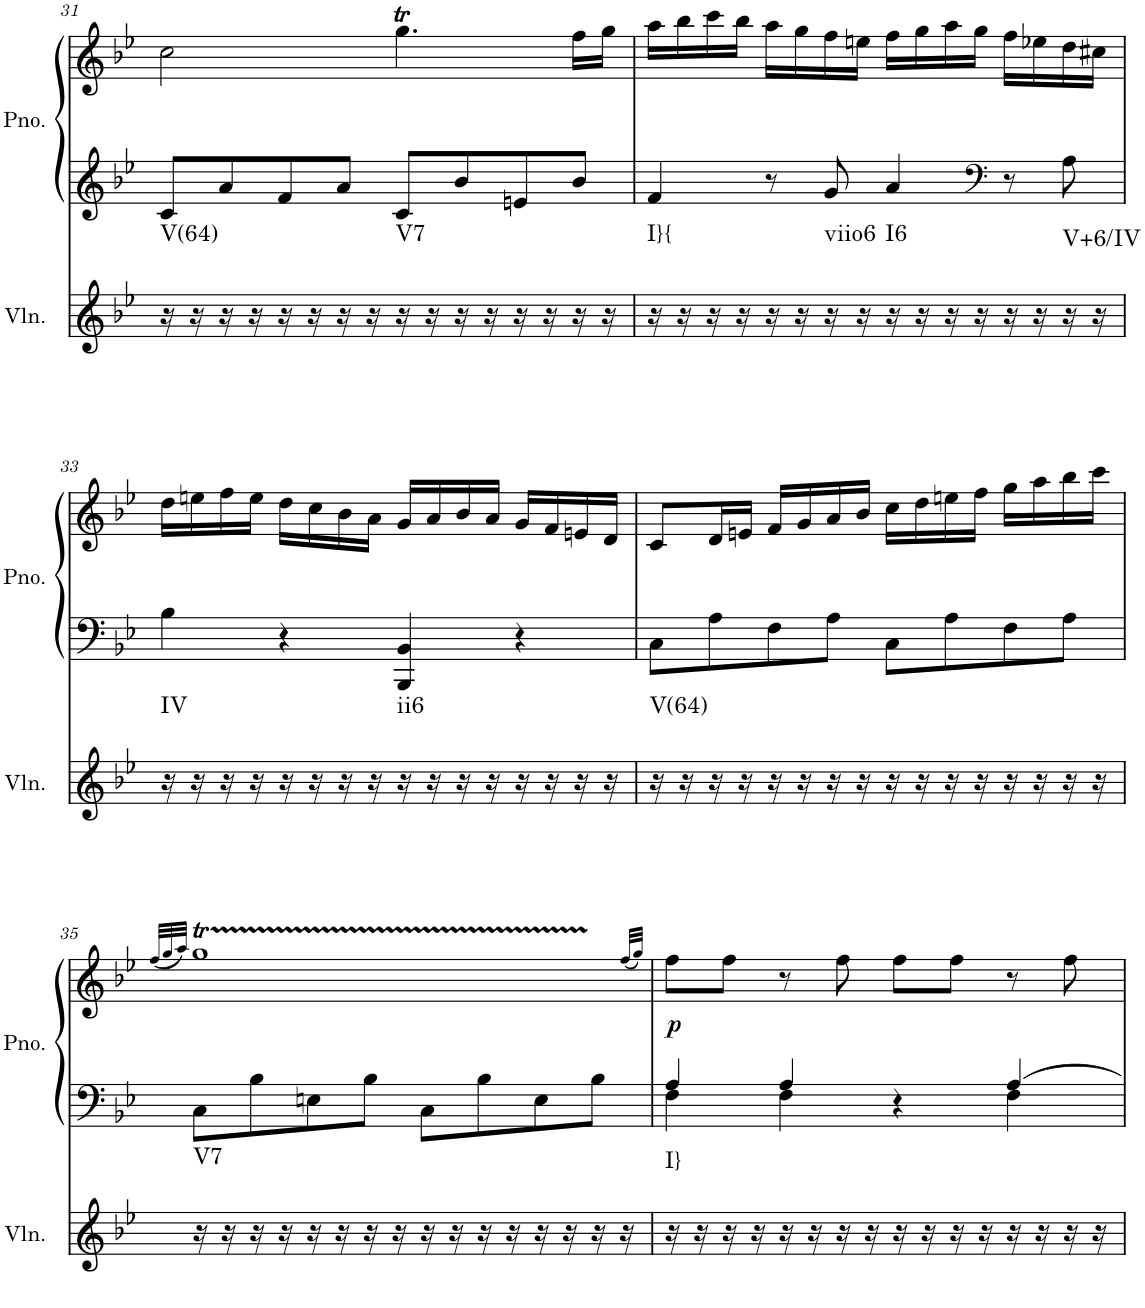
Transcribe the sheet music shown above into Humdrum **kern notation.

**kern	**harte	**kern	**kern	**dynam
*part2	*part2	*part1	*part1	*part1
*staff3	*	*staff2	*staff1	*staff1/2
*I"Violin	*	*I"Piano, Piano right	*	*
*I'Vln.	*	*I'Pno.	*	*
!!LO:PB:g=z
*clefG2	*	*clefG2	*clefG2	*
*k[b-e-]	*	*k[b-e-]	*k[b-e-]	*
*M2/2	*	*M2/2	*M2/2	*
*met(c|)	*	*met(c|)	*met(c|)	*
=31	=31	=31	=31	=31
!	!LO:H:kt=V(64)	!	!	!
16r	N	8c/L	2cc\	.
16r	.	.	.	.
16r	.	8a/	.	.
16r	.	.	.	.
16r	.	8f/	.	.
16r	.	.	.	.
16r	.	8a/J	.	.
16r	.	.	.	.
!	!LO:H:kt=V7	!	!	!
16r	N	8c/L	4.ggT\	.
16r	.	.	.	.
16r	.	8b-/	.	.
16r	.	.	.	.
16r	.	8en/	.	.
16r	.	.	.	.
16r	.	8b-/J	16ff\LL	.
16r	.	.	16gg\JJ	.
=32	=32	=32	=32	=32
!	!LO:H:kt=I}{	!	!	!
16r	N	4f/	16aa\LL	.
16r	.	.	16bb-\	.
16r	.	.	16ccc\	.
16r	.	.	16bb-\JJ	.
16r	.	8r	16aa\LL	.
16r	.	.	16gg\	.
!	!LO:H:kt=viio6	!	!	!
16r	N	8g/	16ff\	.
16r	.	.	16een\JJ	.
!	!LO:H:kt=I6	!	!	!
16r	N	4a/	16ff\LL	.
16r	.	.	16gg\	.
16r	.	.	16aa\	.
16r	.	.	16gg\JJ	.
*	*	*clefF4	*	*
16r	.	8r	16ff\LL	.
16r	.	.	16ee-X\	.
!	!LO:H:kt=V+6/IV	!	!	!
16r	N	8A\	16dd\	.
16r	.	.	16cc#X\JJ	.
!!LO:LB:g=z
=33	=33	=33	=33	=33
!	!LO:H:kt=IV	!	!	!
16r	N	4B-\	16dd\LL	.
16r	.	.	16een\	.
16r	.	.	16ff\	.
16r	.	.	16ee\JJ	.
16r	.	4r	16dd\LL	.
16r	.	.	16cc\	.
16r	.	.	16b-\	.
16r	.	.	16a\JJ	.
!	!LO:H:kt=ii6	!	!	!
16r	N	4BBB-/ 4BB-/	16g/LL	.
16r	.	.	16a/	.
16r	.	.	16b-/	.
16r	.	.	16a/JJ	.
16r	.	4r	16g/LL	.
16r	.	.	16f/	.
16r	.	.	16en/	.
16r	.	.	16d/JJ	.
=34	=34	=34	=34	=34
!	!LO:H:kt=V(64)	!	!	!
16r	N	8C\L	8c/L	.
16r	.	.	.	.
16r	.	8A\	16d/L	.
16r	.	.	16en/JJ	.
16r	.	8F\	16f/LL	.
16r	.	.	16g/	.
16r	.	8A\J	16a/	.
16r	.	.	16b-/JJ	.
16r	.	8C\L	16cc\LL	.
16r	.	.	16dd\	.
16r	.	8A\	16een\	.
16r	.	.	16ff\JJ	.
16r	.	8F\	16gg\LL	.
16r	.	.	16aa\	.
16r	.	8A\J	16bb-\	.
16r	.	.	16ccc\JJ	.
!!LO:LB:g=z
=35	=35	=35	=35	=35
.	.	.	(32qff/LLL	.
.	.	.	32qgg/	.
.	.	.	32qaa/JJJ)	.
!	!LO:H:kt=V7	!	!	!
16r	N	8C\L	1ggT	.
16r	.	.	.	.
16r	.	8B-\	.	.
16r	.	.	.	.
16r	.	8En\	.	.
16r	.	.	.	.
16r	.	8B-\J	.	.
16r	.	.	.	.
16r	.	8C\L	.	.
16r	.	.	.	.
16r	.	8B-\	.	.
16r	.	.	.	.
16r	.	8E\	.	.
16r	.	.	.	.
16r	.	8B-\J	.	.
16r	.	.	.	.
.	.	.	(32qff/LLL	.
.	.	.	32qgg/JJJ)	.
=36	=36	=36	=36	=36
*	*	*^	*	*
!	!LO:H:kt=I}	!	!	!	!LO:DY:b
16r	N	4A/	4F\	8ff\L	p
16r	.	.	.	.	.
16r	.	.	.	8ff\J	.
16r	.	.	.	.	.
16r	.	4A/	4F\	8r	.
16r	.	.	.	.	.
16r	.	.	.	8ff\	.
16r	.	.	.	.	.
16r	.	4r	4ryy	8ff\L	.
16r	.	.	.	.	.
16r	.	.	.	8ff\J	.
16r	.	.	.	.	.
16r	.	4A/	4F\	8r	.
16r	.	.	.	.	.
16r	.	.	.	8ff\	.
16r	.	.	.	.	.
*	*	*v	*v	*	*
=	=	=	=	=
*-	*-	*-	*-	*-
